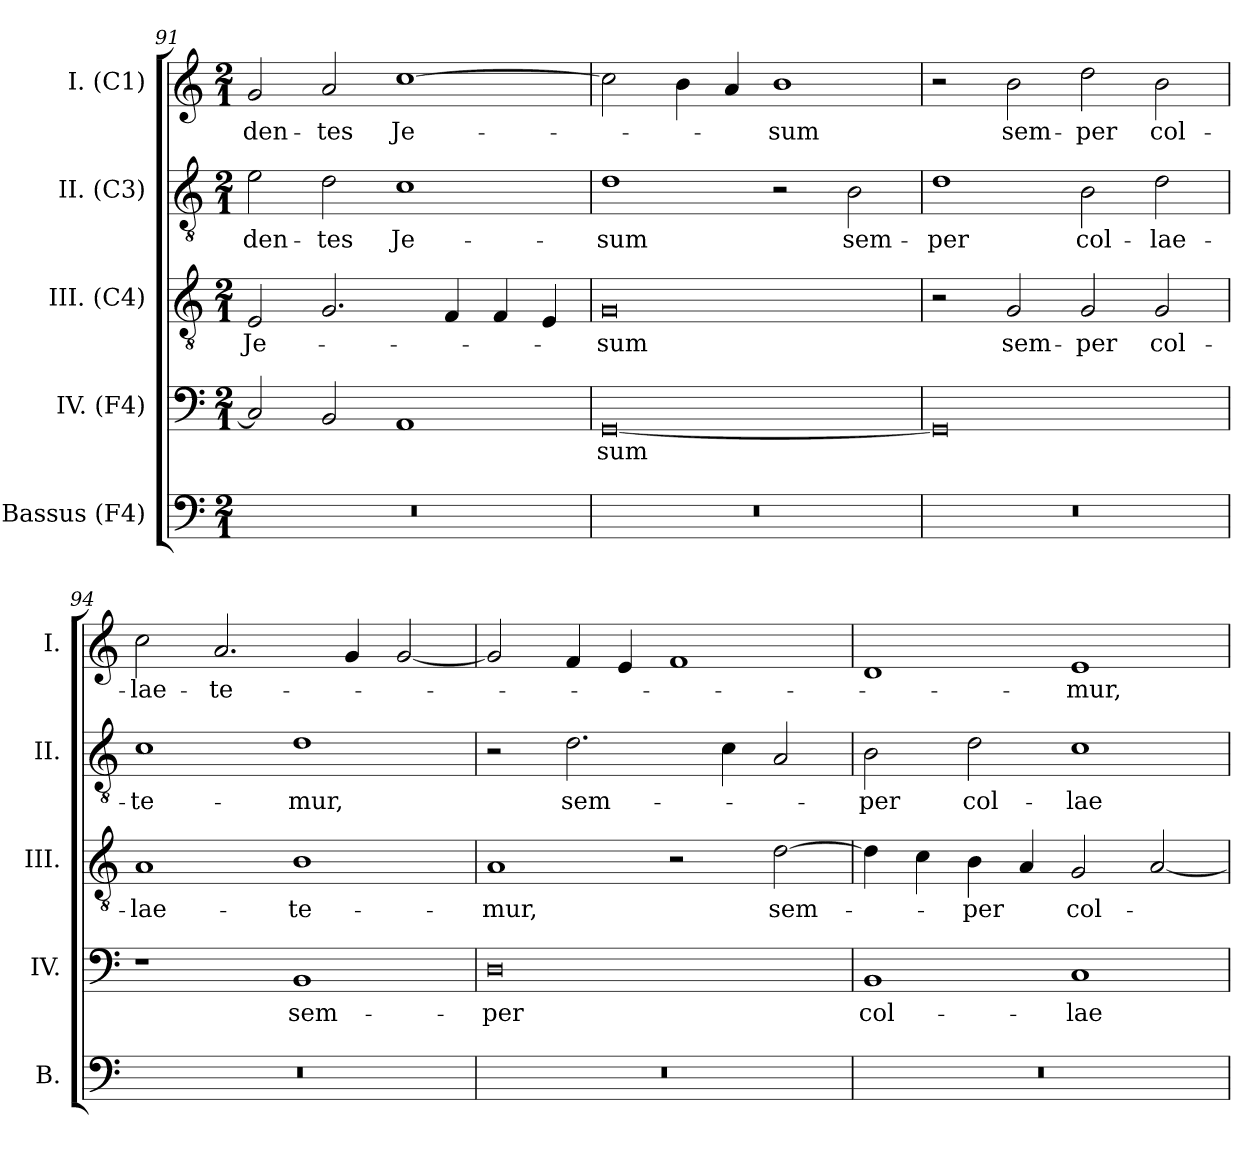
**kern	**kern	**text	**kern	**text	**kern	**text	**kern	**text
*part5	*part4	*part4	*part3	*part3	*part2	*part2	*part1	*part1
*staff5	*staff4	*staff4	*staff3	*staff3	*staff2	*staff2	*staff1	*staff1
*I"Bassus (F4)	*I"IV. (F4)	*	*I"III. (C4)	*	*I"II. (C3)	*	*I"I. (C1)	*
*I'B.	*I'IV.	*	*I'III.	*	*I'II.	*	*I'I.	*
!!LO:LB:g=z
*clefF4	*clefF4	*	*clefGv2	*	*clefGv2	*	*clefG2	*
*	*ITrd7c12	*	*ITrd7c12	*	*ITrd7c12	*	*	*
*k[]	*k[]	*	*k[]	*	*k[]	*	*k[]	*
*C:	*C:	*	*C:	*	*C:	*	*C:	*
*M2/1	*M2/1	*	*M2/1	*	*M2/1	*	*M2/1	*
=91	=91	=91	=91	=91	=91	=91	=91	=91
!LO:N:vis=1	!	!	!	!	!	!	!	!
!	!	!	!	!LO:LY:b:color=#000000	!	!	!	!
!	!	!	!	!	!	!LO:LY:b:color=#000000	!	!
!	!	!	!	!	!	!	!	!LO:LY:b:color=#000000
0r	2CCi/]	.	2EEi/	Je-	2Ei\	-den-	2gi/	-den-
!	!	!	!	!	!	!LO:LY:b:color=#000000	!	!
!	!	!	!	!	!	!	!	!LO:LY:b:color=#000000
.	2BBBi/	.	2.GGi/	.	2Di\	-tes	2ai/	-tes
!	!	!	!	!	!	!LO:LY:b:color=#000000	!	!
!	!	!	!	!	!	!	!	!LO:LY:b:color=#000000
.	1AAAi	.	.	.	1Ci	Je-	[1cci	Je-
.	.	.	4FFi/	.	.	.	.	.
.	.	.	4FFi/	.	.	.	.	.
.	.	.	4EEi/	.	.	.	.	.
=92	=92	=92	=92	=92	=92	=92	=92	=92
!LO:N:vis=1	!	!	!	!	!	!	!	!
!	!	!LO:LY:b:color=#000000	!	!	!	!	!	!
!	!	!	!	!LO:LY:b:color=#000000	!	!	!	!
!	!	!	!	!	!	!LO:LY:b:color=#000000	!	!
0r	[0GGGi	-sum	0GGi	-sum	1Di	-sum	2cci\]	.
.	.	.	.	.	.	.	4bi\	.
.	.	.	.	.	.	.	4ai/	.
!	!	!	!	!	!	!	!	!LO:LY:b:color=#000000
.	.	.	.	.	2r	.	1bi	-sum
!	!	!	!	!	!	!LO:LY:b:color=#000000	!	!
.	.	.	.	.	2BBi\	sem-	.	.
=93	=93	=93	=93	=93	=93	=93	=93	=93
!LO:N:vis=1	!	!	!	!	!	!	!	!
!	!	!	!	!	!	!LO:LY:b:color=#000000	!	!
0r	0GGGi]	.	2r	.	1Di	-per	2r	.
!	!	!	!	!LO:LY:b:color=#000000	!	!	!	!
!	!	!	!	!	!	!	!	!LO:LY:b:color=#000000
.	.	.	2GGi/	sem-	.	.	2bi\	sem-
!	!	!	!	!LO:LY:b:color=#000000	!	!	!	!
!	!	!	!	!	!	!LO:LY:b:color=#000000	!	!
!	!	!	!	!	!	!	!	!LO:LY:b:color=#000000
.	.	.	2GGi/	-per	2BBi\	col-	2ddi\	-per
!	!	!	!	!LO:LY:b:color=#000000	!	!	!	!
!	!	!	!	!	!	!LO:LY:b:color=#000000	!	!
!	!	!	!	!	!	!	!	!LO:LY:b:color=#000000
.	.	.	2GGi/	col-	2Di\	-lae-	2bi\	col-
=94	=94	=94	=94	=94	=94	=94	=94	=94
!LO:N:vis=1	!	!	!	!	!	!	!	!
!	!	!	!	!LO:LY:b:color=#000000	!	!	!	!
!	!	!	!	!	!	!LO:LY:b:color=#000000	!	!
!	!	!	!	!	!	!	!	!LO:LY:b:color=#000000
0r	1r	.	1AAi	-lae-	1Ci	-te-	2cci\	-lae-
!	!	!	!	!	!	!	!	!LO:LY:b:color=#000000
.	.	.	.	.	.	.	2.ai/	-te-
!	!	!LO:LY:b:color=#000000	!	!	!	!	!	!
!	!	!	!	!LO:LY:b:color=#000000	!	!	!	!
!	!	!	!	!	!	!LO:LY:b:color=#000000	!	!
.	1BBBi	sem-	1BBi	-te-	1Di	-mur,	.	.
.	.	.	.	.	.	.	4gi/	.
.	.	.	.	.	.	.	[2gi/	.
!!LO:LB:g=z
=95	=95	=95	=95	=95	=95	=95	=95	=95
!LO:N:vis=1	!	!	!	!	!	!	!	!
!	!	!LO:LY:b:color=#000000	!	!	!	!	!	!
!	!	!	!	!LO:LY:b:color=#000000	!	!	!	!
0r	0DDi	-per	1AAi	-mur,	2r	.	2gi/]	.
!	!	!	!	!	!	!LO:LY:b:color=#000000	!	!
.	.	.	.	.	2.Di\	sem-	4fi/	.
.	.	.	.	.	.	.	4ei/	.
.	.	.	2r	.	.	.	1fi	.
.	.	.	.	.	4Ci\	.	.	.
!	!	!	!	!LO:LY:b:color=#000000	!	!	!	!
.	.	.	[2Di\	sem-	2AAi/	.	.	.
=96	=96	=96	=96	=96	=96	=96	=96	=96
!LO:N:vis=1	!	!	!	!	!	!	!	!
!	!	!LO:LY:b:color=#000000	!	!	!	!	!	!
!	!	!	!	!	!	!LO:LY:b:color=#000000	!	!
0r	1BBBi	col-	4Di\]	.	2BBi\	-per	1di	.
.	.	.	4Ci\	.	.	.	.	.
!	!	!	!	!LO:LY:b:color=#000000	!	!	!	!
!	!	!	!	!	!	!LO:LY:b:color=#000000	!	!
.	.	.	4BBi\	-per	2Di\	col-	.	.
.	.	.	4AAi/	.	.	.	.	.
!	!	!LO:LY:b:color=#000000	!	!	!	!	!	!
!	!	!	!	!LO:LY:b:color=#000000	!	!	!	!
!	!	!	!	!	!	!LO:LY:b:color=#000000	!	!
!	!	!	!	!	!	!	!	!LO:LY:b:color=#000000
.	1CCi	-lae-	2GGi/	col-	1Ci	-lae-	1ei	-mur,
.	.	.	[2AAi/	.	.	.	.	.
=	=	=	=	=	=	=	=	=
*-	*-	*-	*-	*-	*-	*-	*-	*-
